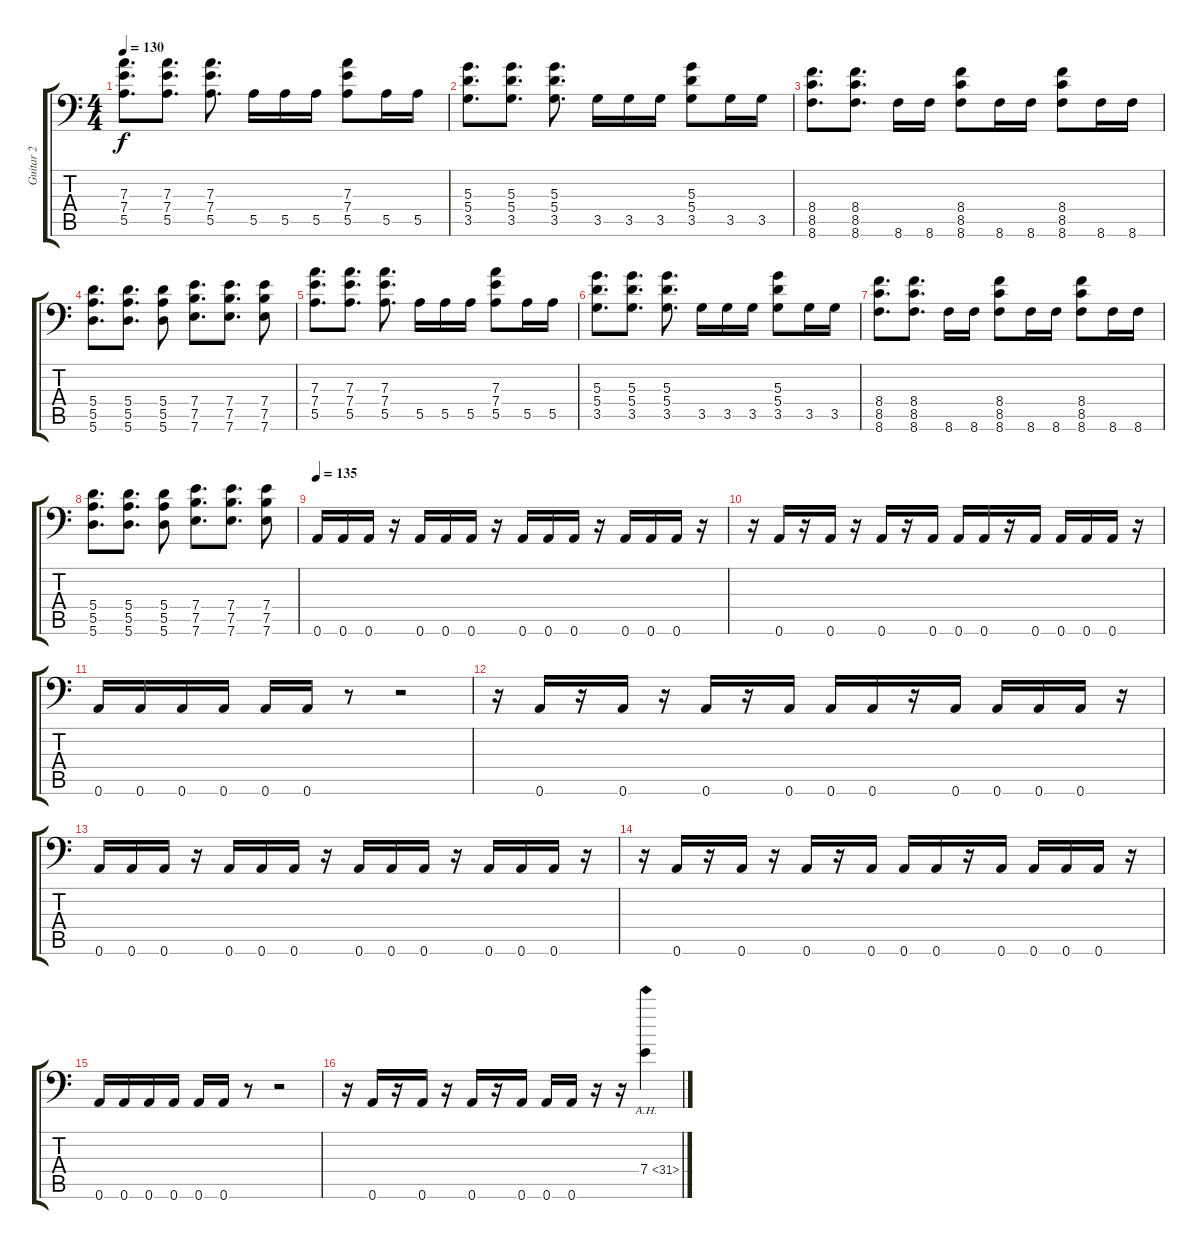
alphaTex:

\track ("Guitar 2" "Guitar 2") {instrument distortionguitar}
\staff {score tabs}
\tuning (B3 Gb3 D3 A2 E2 A1) {hide}
\ts (4 4)
\tempo 130
\clef f4
\ks c
(7.3 7.4 5.5).8{d dy f} (7.3 7.4 5.5).8{d} (7.3 7.4 5.5).8{d} 5.5.16 5.5.16 5.5.16 (7.3 7.4 5.5).8 5.5.16 5.5.16 |
(5.3 5.4 3.5).8{d} (5.3 5.4 3.5).8{d} (5.3 5.4 3.5).8{d} 3.5.16 3.5.16 3.5.16 (5.3 5.4 3.5).8 3.5.16 3.5.16 |
(8.4 8.5 8.6).8{d} (8.4 8.5 8.6).8{d} 8.6.16 8.6.16 (8.4 8.5 8.6).8 8.6.16 8.6.16 (8.4 8.5 8.6).8 8.6.16 8.6.16 |
(5.4 5.5 5.6).8{d} (5.4 5.5 5.6).8{d} (5.4 5.5 5.6).8 (7.4 7.5 7.6).8{d} (7.4 7.5 7.6).8{d} (7.4 7.5 7.6).8 |
(7.3 7.4 5.5).8{d} (7.3 7.4 5.5).8{d} (7.3 7.4 5.5).8{d} 5.5.16 5.5.16 5.5.16 (7.3 7.4 5.5).8 5.5.16 5.5.16 |
(5.3 5.4 3.5).8{d} (5.3 5.4 3.5).8{d} (5.3 5.4 3.5).8{d} 3.5.16 3.5.16 3.5.16 (5.3 5.4 3.5).8 3.5.16 3.5.16 |
(8.4 8.5 8.6).8{d} (8.4 8.5 8.6).8{d} 8.6.16 8.6.16 (8.4 8.5 8.6).8 8.6.16 8.6.16 (8.4 8.5 8.6).8 8.6.16 8.6.16 |
(5.4 5.5 5.6).8{d} (5.4 5.5 5.6).8{d} (5.4 5.5 5.6).8 (7.4 7.5 7.6).8{d} (7.4 7.5 7.6).8{d} (7.4 7.5 7.6).8 |
\tempo 135
0.6.16 0.6.16 0.6.16 r.16 0.6.16 0.6.16 0.6.16 r.16 0.6.16 0.6.16 0.6.16 r.16 0.6.16 0.6.16 0.6.16 r.16 |
r.16 0.6.16 r.16 0.6.16 r.16 0.6.16 r.16 0.6.16 0.6.16 0.6.16 r.16 0.6.16 0.6.16 0.6.16 0.6.16 r.16 |
0.6.16 0.6.16 0.6.16 0.6.16 0.6.16 0.6.16 r.8 r.2 |
r.16 0.6.16 r.16 0.6.16 r.16 0.6.16 r.16 0.6.16 0.6.16 0.6.16 r.16 0.6.16 0.6.16 0.6.16 0.6.16 r.16 |
0.6.16 0.6.16 0.6.16 r.16 0.6.16 0.6.16 0.6.16 r.16 0.6.16 0.6.16 0.6.16 r.16 0.6.16 0.6.16 0.6.16 r.16 |
r.16 0.6.16 r.16 0.6.16 r.16 0.6.16 r.16 0.6.16 0.6.16 0.6.16 r.16 0.6.16 0.6.16 0.6.16 0.6.16 r.16 |
0.6.16 0.6.16 0.6.16 0.6.16 0.6.16 0.6.16 r.8 r.2 |
r.16 0.6.16 r.16 0.6.16 r.16 0.6.16 r.16 0.6.16 0.6.16 0.6.16 r.16 r.16 7.4{ah 24}.4
